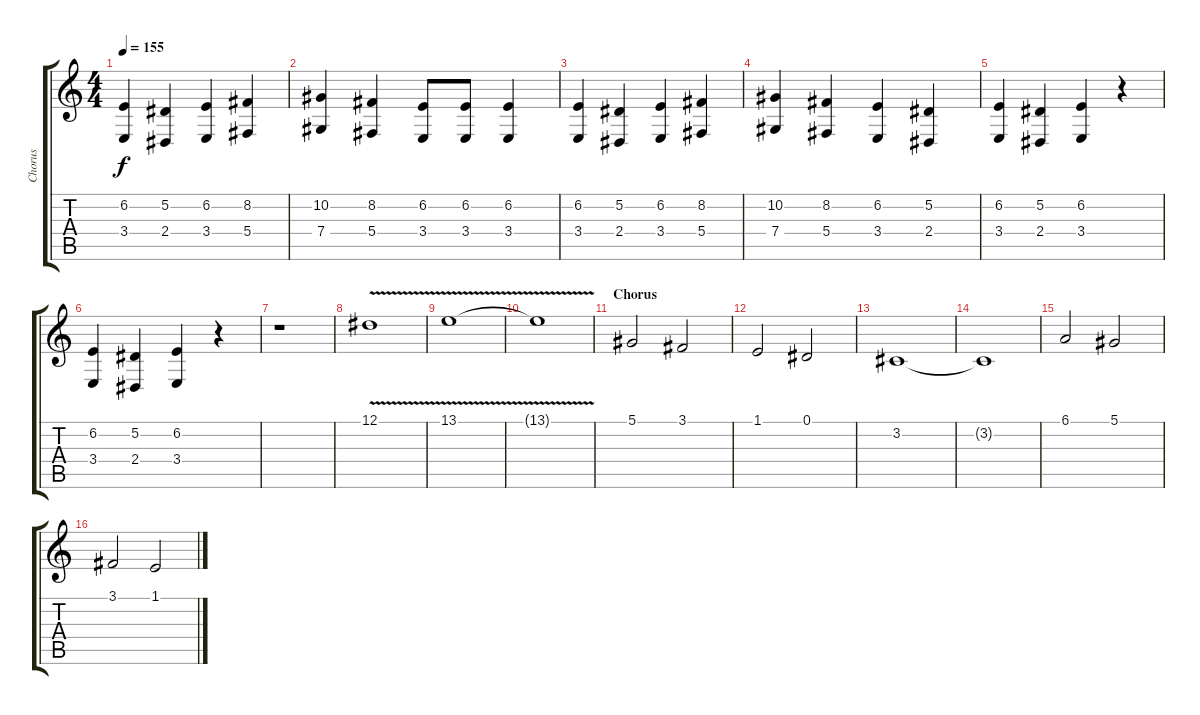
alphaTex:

\track ("Chorus" "Chorus") {instrument voiceoohs}
\staff {score tabs}
\tuning (Eb4 Bb3 Gb3 Db3 Ab2 Eb2) {hide}
\ts (4 4)
\tempo 155
\clef g2
\ks c
(6.2 3.4).4{dy f} (5.2 2.4).4 (6.2 3.4).4 (8.2 5.4).4 |
(10.2 7.4).4 (8.2 5.4).4 (6.2 3.4).8 (6.2 3.4).8 (6.2 3.4).4 |
(6.2 3.4).4 (5.2 2.4).4 (6.2 3.4).4 (8.2 5.4).4 |
(10.2 7.4).4 (8.2 5.4).4 (6.2 3.4).4 (5.2 2.4).4 |
(6.2 3.4).4 (5.2 2.4).4 (6.2 3.4).4 r.4 |
(6.2 3.4).4 (5.2 2.4).4 (6.2 3.4).4 r.4 |
r.1 |
12.1{v}.1 |
13.1{v}.1 |
13.1{t}.1 |
\section ("" "Chorus")
5.1.2{volume 14 instrument choiraahs} 3.1.2 |
1.1.2 0.1.2 |
3.2.1 |
3.2{t}.1 |
6.1.2 5.1.2 |
3.1.2 1.1.2
